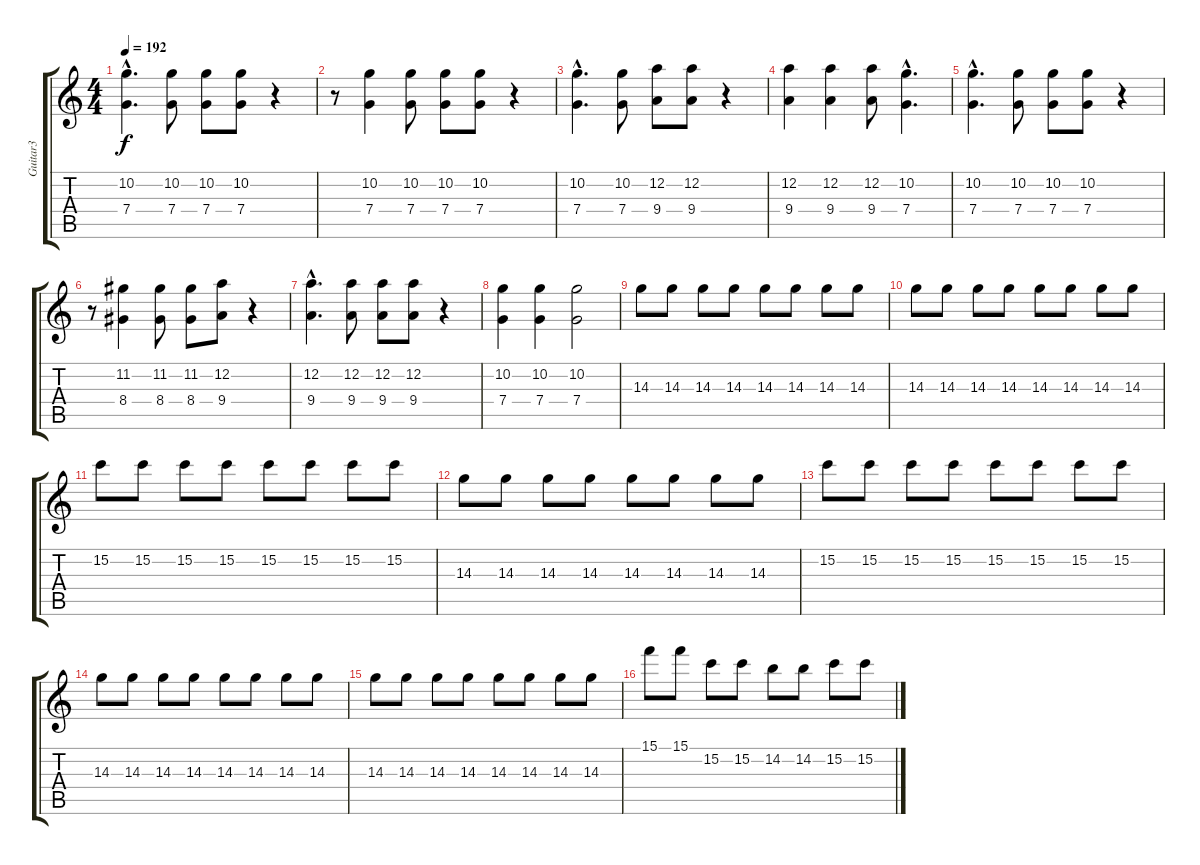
\track ("Guitar3" "Guitar3") {instrument distortionguitar}
\staff {score tabs}
\tuning (D4 A3 F3 C3 G2 D2) {hide}
\ts (4 4)
\tempo 192
\clef g2
\ks c
(10.2{hac} 7.4{hac}).4{d dy f instrument distortionguitar} (10.2 7.4).8 (10.2 7.4).8 (10.2 7.4).8 r.4 |
r.8 (10.2 7.4).4 (10.2 7.4).8 (10.2 7.4).8 (10.2 7.4).8 r.4 |
(10.2{hac} 7.4{hac}).4{d} (10.2 7.4).8 (12.2 9.4).8 (12.2 9.4).8 r.4 |
(12.2 9.4).4 (12.2 9.4).4 (12.2 9.4).8 (10.2{hac} 7.4{hac}).4{d} |
(10.2{hac} 7.4{hac}).4{d} (10.2 7.4).8 (10.2 7.4).8 (10.2 7.4).8 r.4 |
r.8 (11.2 8.4).4 (11.2 8.4).8 (11.2 8.4).8 (12.2 9.4).8 r.4 |
(12.2{hac} 9.4{hac}).4{d} (12.2 9.4).8 (12.2 9.4).8 (12.2 9.4).8 r.4 |
(10.2 7.4).4 (10.2 7.4).4 (10.2 7.4).2 |
14.3.8 14.3.8 14.3.8 14.3.8 14.3.8 14.3.8 14.3.8 14.3.8 |
14.3.8 14.3.8 14.3.8 14.3.8 14.3.8 14.3.8 14.3.8 14.3.8 |
15.2.8 15.2.8 15.2.8 15.2.8 15.2.8 15.2.8 15.2.8 15.2.8 |
14.3.8 14.3.8 14.3.8 14.3.8 14.3.8 14.3.8 14.3.8 14.3.8 |
15.2.8 15.2.8 15.2.8 15.2.8 15.2.8 15.2.8 15.2.8 15.2.8 |
14.3.8 14.3.8 14.3.8 14.3.8 14.3.8 14.3.8 14.3.8 14.3.8 |
14.3.8 14.3.8 14.3.8 14.3.8 14.3.8 14.3.8 14.3.8 14.3.8 |
15.1.8 15.1.8 15.2.8 15.2.8 14.2.8 14.2.8 15.2.8 15.2.8
